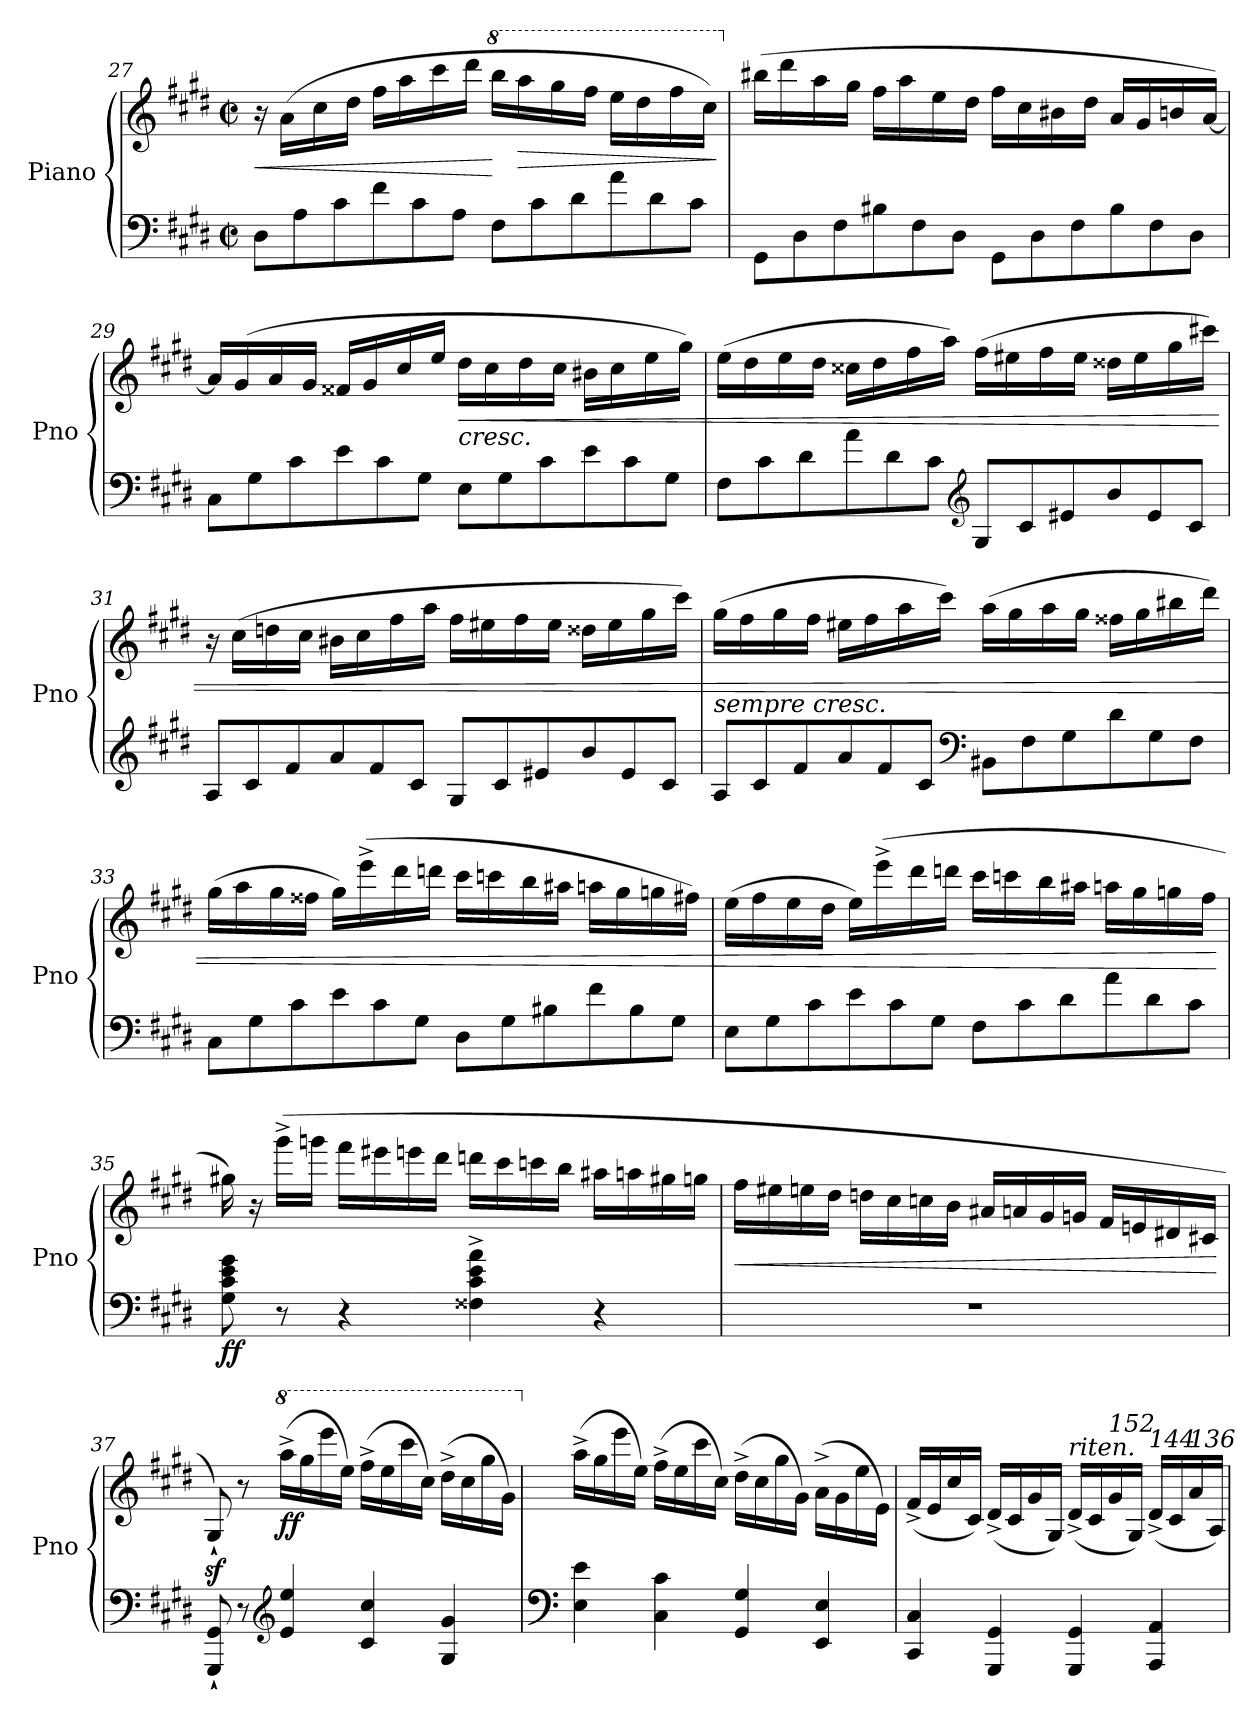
**kern	**kern	**dynam
*part1	*part1	*part1
*staff2	*staff1	*staff1/2
*I"Piano	*	*
*I'Pno	*	*
*clefF4	*clefG2	*
*k[f#c#g#d#]	*k[f#c#g#d#]	*
*M2/2	*M2/2	*
*met(c|)	*met(c|)	*
*Xtuplet	*	*
=27	=27	=27
!	!	!LO:HP:b
12D#\L	16r	<
.	(>16a\LL	.
12A\	.	.
.	16cc#\	.
12c#\	.	.
.	16dd#\JJ	.
12f#\	16ff#\LL	.
.	16aa\	.
12c#\	.	.
.	16ccc#\	.
12A\J	.	.
.	16ddd#\JJ	.
*	*8va	*
!	!	!LO:DY:n=1:b=2
!	!	!LO:DY:n=2:b
12F#\L	16bbb\LL	[ mf f
!	!	!LO:HP:b
.	16aaa\	>
12c#\	.	.
.	16ggg#\	.
12d#\	.	.
.	16fff#\JJ	.
12a\	16eee\LL	.
.	16ddd#\	.
12d#\	.	.
.	16fff#\	.
12c#\J	.	.
.	16ccc#\JJ)	.
.	.	]
!!LO:PB:g=z
=28	=28	=28
*	*X8va	*
!	!	!LO:DY:b=2
!	!	!LO:DY:n=1:b
12GG#\L	(>16bb#X\LL	p mp
.	16ddd#\	.
12D#\	.	.
.	16aa\	.
12F#\	.	.
.	16gg#\JJ	.
12B#X\	16ff#\LL	.
.	16aa\	.
12F#\	.	.
.	16ee\	.
12D#\J	.	.
.	16dd#\JJ	.
12GG#\L	16ff#\LL	.
.	16cc#\	.
12D#\	.	.
.	16b#X\	.
12F#\	.	.
.	16dd#\JJ	.
12B#\	16a/LL	.
.	16g#/	.
12F#\	.	.
.	16bn/	.
12D#\J	.	.
.	[16a/JJ)	.
=29	=29	=29
12C#\L	16a/LL]	.
.	(>16g#/	.
12G#\	.	.
.	16a/	.
12c#\	.	.
.	16g#/JJ	.
12e\	16f##X/LL	.
.	16g#/	.
12c#\	.	.
.	16cc#/	.
12G#\J	.	.
.	16ee/JJ	.
!	!LO:TX:b:i:t=cresc.	!
!	!	!LO:HP:b
12E\L	16dd#\LL	<
.	16cc#\	.
12G#\	.	.
.	16dd#\	.
12c#\	.	.
.	16cc#\JJ	.
12e\	16b#X\LL	.
.	16cc#\	.
12c#\	.	.
.	16ee\	.
12G#\J	.	.
.	16gg#\JJ)	.
=30	=30	=30
12F#\L	(>16ee\LL	.
.	16dd#\	.
12c#\	.	.
.	16ee\	.
12d#\	.	.
.	16dd#\JJ	.
12a\	16cc##X\LL	.
.	16dd#\	.
12d#\	.	.
.	16ff#\	.
12c#\J	.	.
.	16aa\JJ)	.
*clefG2	*	*
12G#/L	(>16ff#\LL	.
.	16ee#X\	.
12c#/	.	.
.	16ff#\	.
12e#X/	.	.
.	16ee#\JJ	.
12b/	16dd##X\LL	.
.	16ee#\	.
12e#/	.	.
.	16gg#\	.
12c#/J	.	.
.	16ccc#X\JJ)	.
!!LO:LB:g=z
=31	=31	=31
12A/L	16r	.
.	(>16cc#\LL	.
12c#/	.	.
.	16ddn\	.
12f#/	.	.
.	16cc#\JJ	.
12a/	16b#X\LL	.
.	16cc#\	.
12f#/	.	.
.	16ff#\	.
12c#/J	.	.
.	16aa\JJ	.
12G#/L	16ff#\LL	.
.	16ee#X\	.
12c#/	.	.
.	16ff#\	.
12e#X/	.	.
.	16ee#\JJ	.
12b/	16dd##X\LL	.
.	16ee#\	.
12e#/	.	.
.	16gg#\	.
12c#/J	.	.
.	16ccc#\JJ)	.
=32	=32	=32
!	!LO:TX:b:i:t=sempre cresc.	!
12A/L	(>16gg#\LL	.
.	16ff#\	.
12c#/	.	.
.	16gg#\	.
12f#/	.	.
.	16ff#\JJ	.
12a/	16ee#X\LL	.
.	16ff#\	.
12f#/	.	.
.	16aa\	.
12c#/J	.	.
.	16ccc#\JJ)	.
*clefF4	*	*
12BB#X\L	(>16aa\LL	.
.	16gg#\	.
12F#\	.	.
.	16aa\	.
12G#\	.	.
.	16gg#\JJ	.
12d#\	16ff##X\LL	.
.	16gg#\	.
12G#\	.	.
.	16bb#X\	.
12F#\J	.	.
.	16ddd#\JJ)	.
=33	=33	=33
12C#\L	(>16gg#\LL	.
.	16aa\	.
12G#\	.	.
.	16gg#\	.
12c#\	.	.
.	16ff##X\JJ	.
12e\	16gg#\LL)	.
.	(>16eee^\	.
12c#\	.	.
.	16ddd#\	.
12G#\J	.	.
.	16dddn\JJ	.
12D#\L	16ccc#\LL	.
.	16cccn\	.
12G#\	.	.
.	16bb\	.
12B#X\	.	.
.	16aa#X\JJ	.
12f#\	16aan\LL	.
.	16gg#\	.
12B#\	.	.
.	16ggn\	.
12G#\J	.	.
.	16ff#X\JJ)	.
!!LO:LB:g=z
=34	=34	=34
12E\L	(>16ee\LL	.
.	16ff#\	.
12G#\	.	.
.	16ee\	.
12c#\	.	.
.	16dd#\JJ	.
12e\	16ee\LL)	.
.	(>16eee^\	.
12c#\	.	.
.	16ddd#\	.
12G#\J	.	.
.	16dddn\JJ	.
12F#\L	16ccc#\LL	.
.	16cccn\	.
12c#\	.	.
.	16bb\	.
12d#\	.	.
.	16aa#X\JJ	.
12a\	16aan\LL	.
.	16gg#\	.
12d#\	.	.
.	16ggn\	.
12c#\J	.	.
.	16ff#\JJ	.
.	.	[
=35	=35	=35
!	!	!LO:DY:b=2
!	!	!LO:DY:n=1:b
8G#\ 8c#\ 8e\ 8g#\	16gg#X\)	f f
.	16r	.
8r	(>16ggg#^\LL	.
.	16gggn\JJ	.
4r	16fff#\LL	.
.	16eee#X\	.
.	16eeen\	.
.	16ddd#\JJ	.
4F##X\^ 4c#\^ 4e\^ 4a\^	16dddn\LL	.
.	16ccc#\	.
.	16cccn\	.
.	16bb\JJ	.
4r	16aa#X\LL	.
.	16aan\	.
.	16gg#X\	.
.	16ggn\JJ	.
=36	=36	=36
!	!	!LO:HP:b
1r	16ff#\LL	<
.	16ee#X\	.
.	16een\	.
.	16dd#\JJ	.
.	16ddn\LL	.
.	16cc#\	.
.	16ccn\	.
.	16b\JJ	.
.	16a#X/LL	.
.	16an/	.
.	16g#/	.
.	16gn/JJ	.
.	16f#/LL	.
.	16en/	.
.	16d#X/	.
.	16c#X/JJ	.
.	.	[
!!LO:LB:g=z
=37	=37	=37
8GGG#/` 8GG#/`	8G#z<`/)	.
8r	8r	.
*clefG2	*	*
*	*8va	*
!	!	!LO:DY:b
4e/ 4ee/	(>16aaa^\LL	ff
.	16ggg#\	.
.	16eeee\	.
.	16eee\JJ)	.
4c#/ 4cc#/	(>16fff#^\LL	.
.	16eee\	.
.	16cccc#\	.
.	16ccc#\JJ)	.
4G#/ 4g#/	(>16ddd#^\LL	.
.	16ccc#\	.
.	16ggg#\	.
.	16gg#\JJ)	.
=38	=38	=38
*clefF4	*	*
*	*X8va	*
4E\ 4e\	(>16aa^\LL	.
.	16gg#\	.
.	16eee\	.
.	16ee\JJ)	.
4C#\ 4c#\	(>16ff#^\LL	.
.	16ee\	.
.	16ccc#\	.
.	16cc#\JJ)	.
4GG#/ 4G#/	(>16dd#^\LL	.
.	16cc#\	.
.	16gg#\	.
.	16g#\JJ)	.
4EE/ 4E/	(>16a^\LL	.
.	16g#\	.
.	16ee\	.
.	16e\JJ)	.
=39	=39	=39
4CC#/ 4C#/	(<16f#^/LL	.
.	16e/	.
.	16cc#/	.
.	16c#/JJ)	.
4GGG#/ 4GG#/	(<16d#^/LL	.
.	16c#/	.
.	16g#/	.
.	16G#/JJ)	.
!	!LO:TX:a:i:t=riten.	!
4GGG#/ 4GG#/	(<16d#^/LL	.
.	16c#/	.
!	!LO:TX:a:i:t=152	!
.	16g#/	.
.	16G#/JJ)	.
!	!LO:TX:a:i:t=144	!
4AAA/ 4AA/	(<16d#^/LL	.
.	16c#/	.
!	!LO:TX:a:i:t=136	!
.	16a/	.
.	16A/JJ)	.
=	=	=
*-	*-	*-
